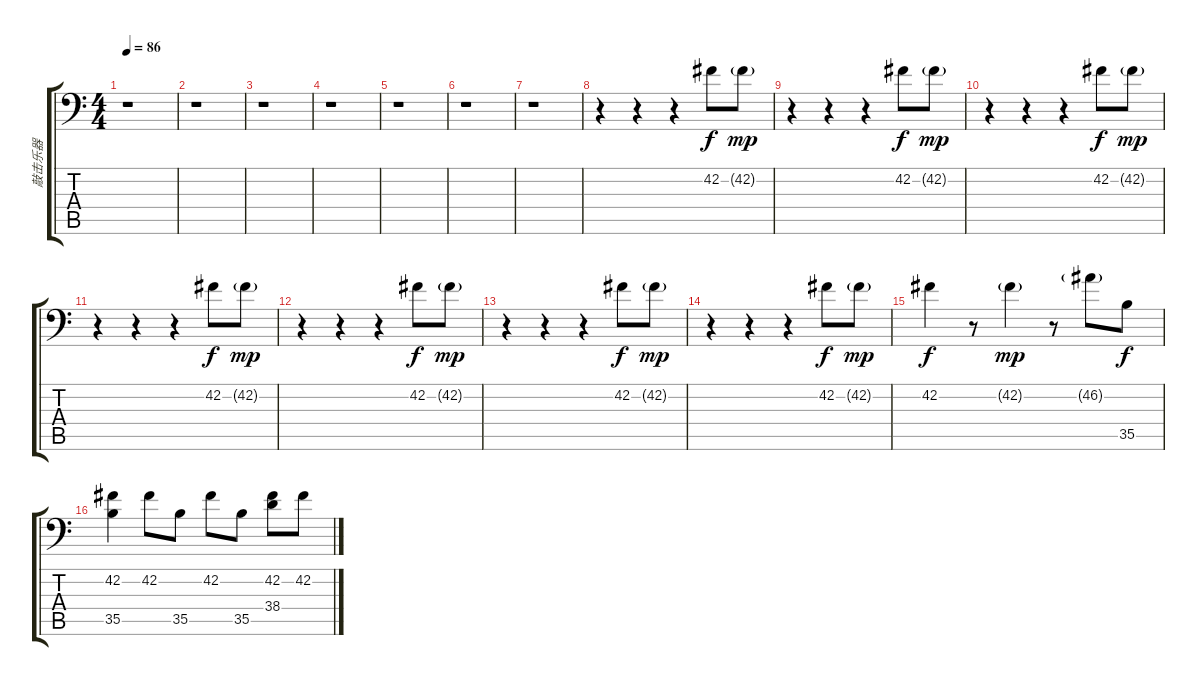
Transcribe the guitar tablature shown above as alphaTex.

\track ("敲击乐器" "敲击乐器") {instrument acousticgrandpiano}
\staff {score tabs}
\tuning (C-1 C-1 C-1 C-1 C-1 C-1) {hide}
\ts (4 4)
\tempo 86
\clef f4
\ks c
r.1{dy f} |
r.1 |
r.1 |
r.1 |
r.1 |
r.1 |
r.1 |
r.4 r.4 r.4 42.2.8 42.2{g}.8{dy mp} |
r.4 r.4 r.4 42.2.8{dy f} 42.2{g}.8{dy mp} |
r.4 r.4 r.4 42.2.8{dy f} 42.2{g}.8{dy mp} |
r.4 r.4 r.4 42.2.8{dy f} 42.2{g}.8{dy mp} |
r.4 r.4 r.4 42.2.8{dy f} 42.2{g}.8{dy mp} |
r.4 r.4 r.4 42.2.8{dy f} 42.2{g}.8{dy mp} |
r.4 r.4 r.4 42.2.8{dy f} 42.2{g}.8{dy mp} |
42.2.4{dy f} r.8 42.2{g}.4{dy mp} r.8 46.2{g}.8 35.5.8{dy f} |
\section ("" "")
(42.2 35.5).4 42.2.8 35.5.8 42.2.8 35.5.8 (42.2 38.4).8 42.2.8
